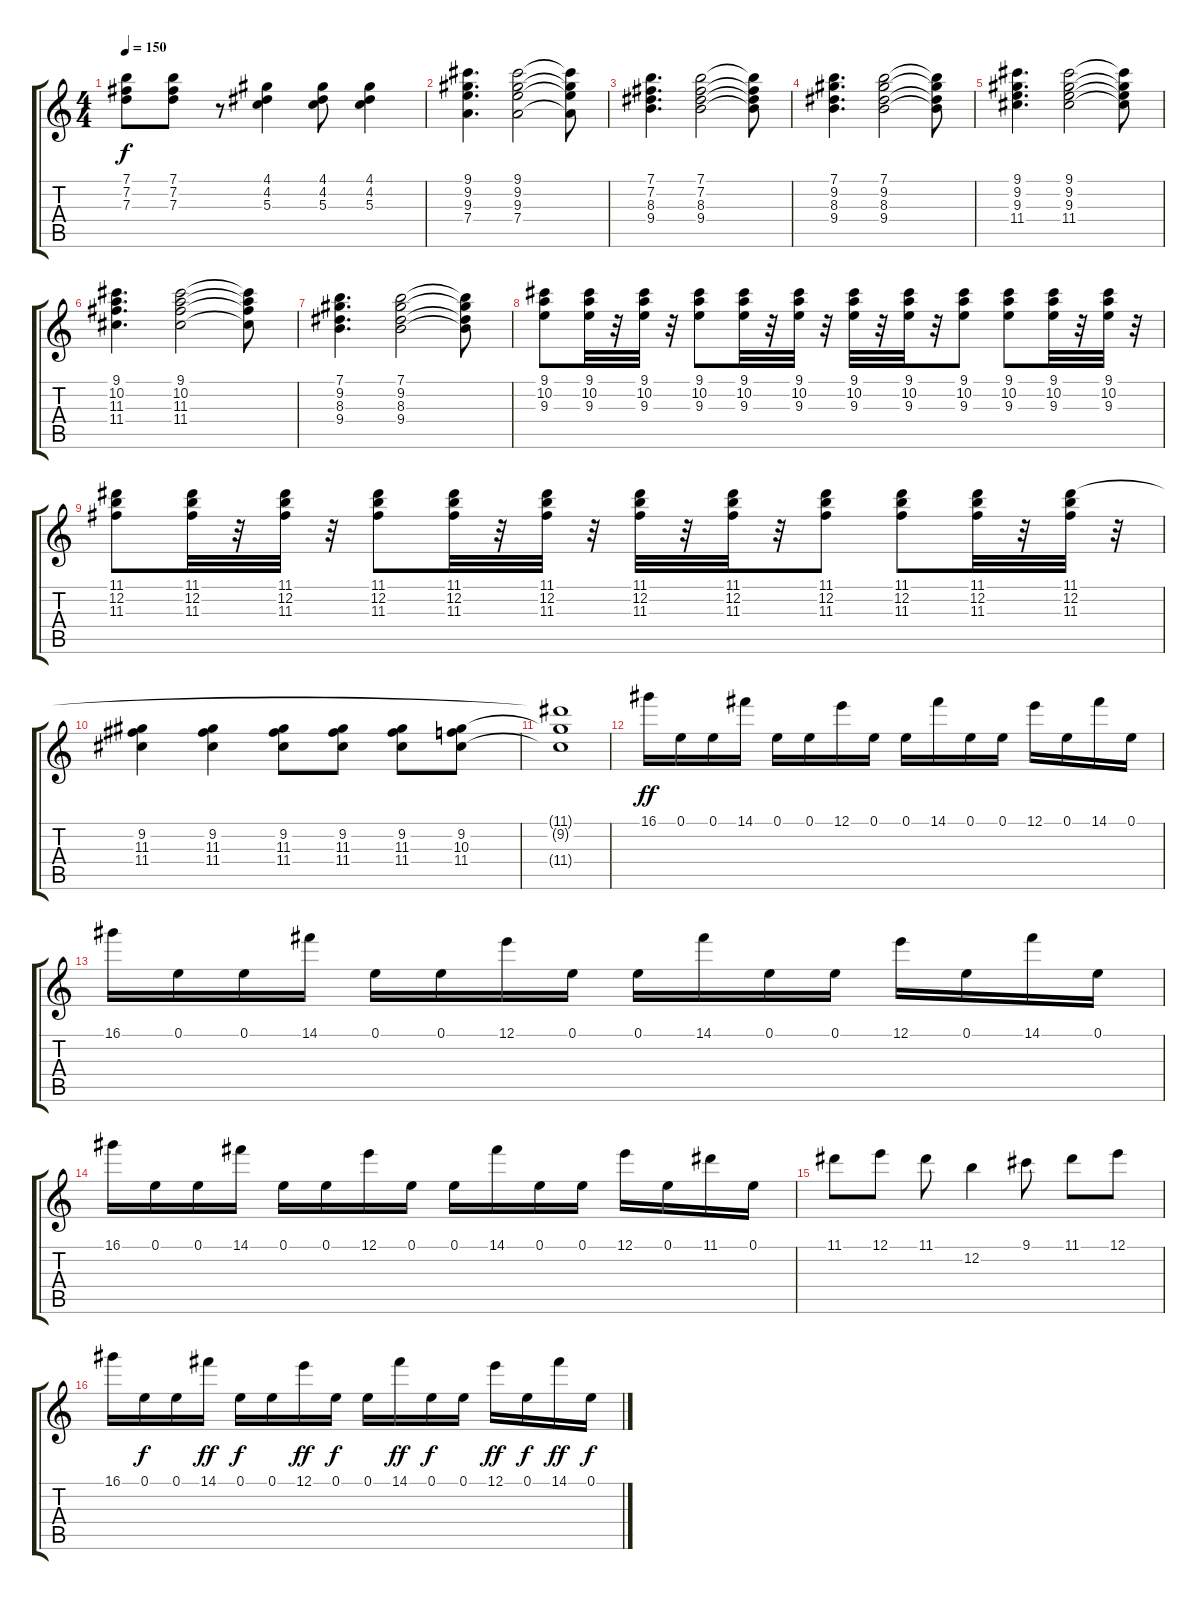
\track "" {instrument distortionguitar}
\staff {score tabs}
\tuning (E4 B3 G3 D3 A2 E2) {hide}
\ts (4 4)
\tempo 150
\clef g2
\ks c
(7.1 7.2 7.3).8{dy f} (7.1 7.2 7.3).8 r.8 (4.1 4.2 5.3).4 (4.1 4.2 5.3).8 (4.1 4.2 5.3).4 |
(9.1 9.2 9.3 7.4).4{d} (9.1 9.2 9.3 7.4).2 (9.1{t} 9.2{t} 9.3{t} 7.4{t}).8 |
(7.1 7.2 8.3 9.4).4{d} (7.1 7.2 8.3 9.4).2 (7.1{t} 7.2{t} 8.3{t} 9.4{t}).8 |
(7.1 9.2 8.3 9.4).4{d} (7.1 9.2 8.3 9.4).2 (7.1{t} 9.2{t} 8.3{t} 9.4{t}).8 |
(9.1 9.2 9.3 11.4).4{d} (9.1 9.2 9.3 11.4).2 (9.1{t} 9.2{t} 9.3{t} 11.4{t}).8 |
(9.1 10.2 11.3 11.4).4{d} (9.1 10.2 11.3 11.4).2 (9.1{t} 10.2{t} 11.3{t} 11.4{t}).8 |
(7.1 9.2 8.3 9.4).4{d} (7.1 9.2 8.3 9.4).2 (7.1{t} 9.2{t} 8.3{t} 9.4{t}).8 |
(9.1 10.2 9.3).8 (9.1 10.2 9.3).32 r.32 (9.1 10.2 9.3).32 r.32 (9.1 10.2 9.3).8 (9.1 10.2 9.3).32 r.32 (9.1 10.2 9.3).32 r.32 (9.1 10.2 9.3).32 r.32 (9.1 10.2 9.3).32 r.32 (9.1 10.2 9.3).8 (9.1 10.2 9.3).8 (9.1 10.2 9.3).32 r.32 (9.1 10.2 9.3).32 r.32 |
(11.1 12.2 11.3).8 (11.1 12.2 11.3).32 r.32 (11.1 12.2 11.3).32 r.32 (11.1 12.2 11.3).8 (11.1 12.2 11.3).32 r.32 (11.1 12.2 11.3).32 r.32 (11.1 12.2 11.3).32 r.32 (11.1 12.2 11.3).32 r.32 (11.1 12.2 11.3).8 (11.1 12.2 11.3).8 (11.1 12.2 11.3).32 r.32 (11.1 12.2 11.3).32 r.32 |
(9.2 11.3 11.4).4 (9.2 11.3 11.4).4 (9.2 11.3 11.4).8 (9.2 11.3 11.4).8 (9.2 11.3 11.4).8 (9.2 10.3 11.4).8 |
(11.1{t} 9.2{t} 11.4{t}).1 |
16.1.16{dy ff} 0.1.16 0.1.16 14.1.16 0.1.16 0.1.16 12.1.16 0.1.16 0.1.16 14.1.16 0.1.16 0.1.16 12.1.16 0.1.16 14.1.16 0.1.16 |
16.1.16 0.1.16 0.1.16 14.1.16 0.1.16 0.1.16 12.1.16 0.1.16 0.1.16 14.1.16 0.1.16 0.1.16 12.1.16 0.1.16 14.1.16 0.1.16 |
16.1.16 0.1.16 0.1.16 14.1.16 0.1.16 0.1.16 12.1.16 0.1.16 0.1.16 14.1.16 0.1.16 0.1.16 12.1.16 0.1.16 11.1.16 0.1.16 |
11.1.8 12.1.8 11.1.8 12.2.4 9.1.8 11.1.8 12.1.8 |
16.1.16 0.1.16{dy f} 0.1.16 14.1.16{dy ff} 0.1.16{dy f} 0.1.16 12.1.16{dy ff} 0.1.16{dy f} 0.1.16 14.1.16{dy ff} 0.1.16{dy f} 0.1.16 12.1.16{dy ff} 0.1.16{dy f} 14.1.16{dy ff} 0.1.16{dy f}
